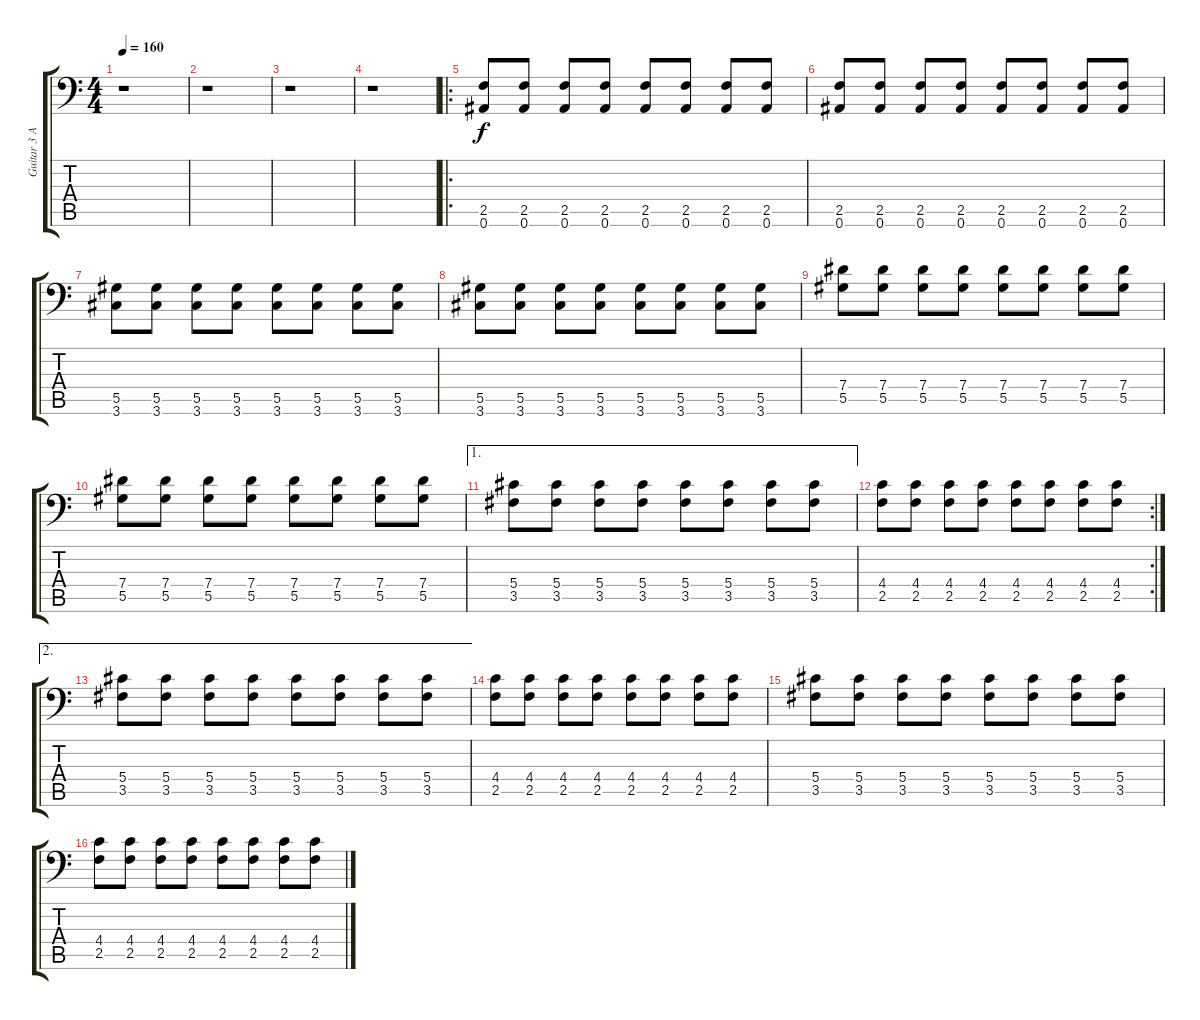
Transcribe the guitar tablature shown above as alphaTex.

\track ("Guitar 3 A#" "Guitar 3 A") {instrument distortionguitar}
\staff {score tabs}
\tuning (Bb3 F3 Db3 Ab2 Eb2 Bb1) {hide}
\ts (4 4)
\tempo 160
\clef f4
\ks c
r.1{dy f instrument distortionguitar} |
r.1 |
r.1 |
r.1 |
\ro
(2.5 0.6).8 (2.5 0.6).8 (2.5 0.6).8 (2.5 0.6).8 (2.5 0.6).8 (2.5 0.6).8 (2.5 0.6).8 (2.5 0.6).8 |
(2.5 0.6).8 (2.5 0.6).8 (2.5 0.6).8 (2.5 0.6).8 (2.5 0.6).8 (2.5 0.6).8 (2.5 0.6).8 (2.5 0.6).8 |
(5.5 3.6).8 (5.5 3.6).8 (5.5 3.6).8 (5.5 3.6).8 (5.5 3.6).8 (5.5 3.6).8 (5.5 3.6).8 (5.5 3.6).8 |
(5.5 3.6).8 (5.5 3.6).8 (5.5 3.6).8 (5.5 3.6).8 (5.5 3.6).8 (5.5 3.6).8 (5.5 3.6).8 (5.5 3.6).8 |
(7.4 5.5).8 (7.4 5.5).8 (7.4 5.5).8 (7.4 5.5).8 (7.4 5.5).8 (7.4 5.5).8 (7.4 5.5).8 (7.4 5.5).8 |
(7.4 5.5).8 (7.4 5.5).8 (7.4 5.5).8 (7.4 5.5).8 (7.4 5.5).8 (7.4 5.5).8 (7.4 5.5).8 (7.4 5.5).8 |
\ae 1
(5.4 3.5).8 (5.4 3.5).8 (5.4 3.5).8 (5.4 3.5).8 (5.4 3.5).8 (5.4 3.5).8 (5.4 3.5).8 (5.4 3.5).8 |
\rc 2
(4.4 2.5).8 (4.4 2.5).8 (4.4 2.5).8 (4.4 2.5).8 (4.4 2.5).8 (4.4 2.5).8 (4.4 2.5).8 (4.4 2.5).8 |
\ae 2
(5.4 3.5).8 (5.4 3.5).8 (5.4 3.5).8 (5.4 3.5).8 (5.4 3.5).8 (5.4 3.5).8 (5.4 3.5).8 (5.4 3.5).8 |
(4.4 2.5).8 (4.4 2.5).8 (4.4 2.5).8 (4.4 2.5).8 (4.4 2.5).8 (4.4 2.5).8 (4.4 2.5).8 (4.4 2.5).8 |
(5.4 3.5).8 (5.4 3.5).8 (5.4 3.5).8 (5.4 3.5).8 (5.4 3.5).8 (5.4 3.5).8 (5.4 3.5).8 (5.4 3.5).8 |
(4.4 2.5).8 (4.4 2.5).8 (4.4 2.5).8 (4.4 2.5).8 (4.4 2.5).8 (4.4 2.5).8 (4.4 2.5).8 (4.4 2.5).8
